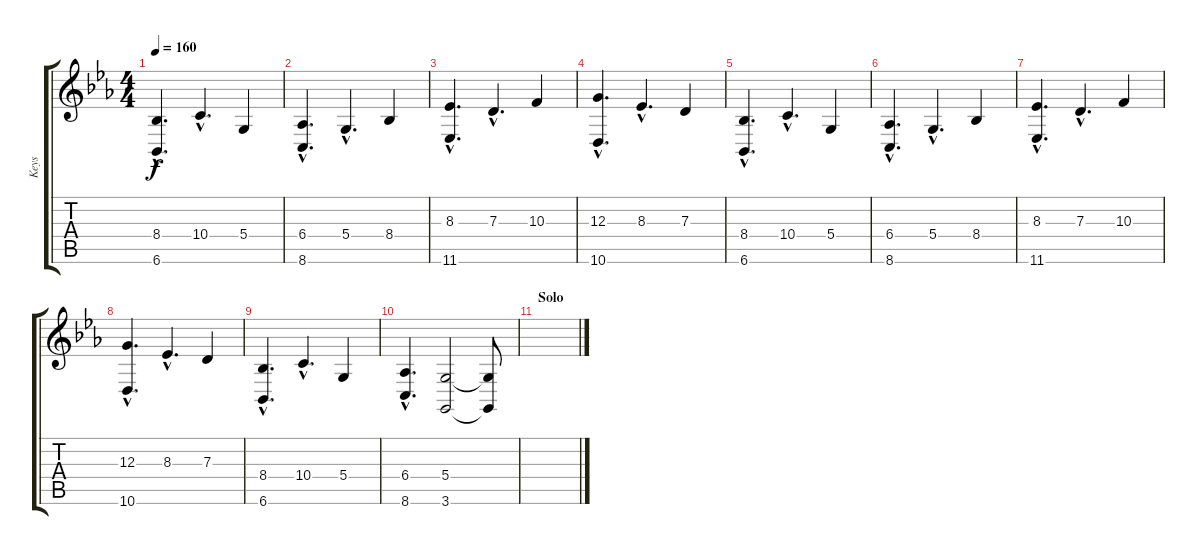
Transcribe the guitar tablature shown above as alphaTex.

\track ("Keys" "Keys") {instrument brightacousticpiano}
\staff {score tabs}
\tuning (E4 B3 G3 D3 A2 E2) {hide}
\ts (4 4)
\tempo 160
\clef g2
\ks eb
(8.4{hac} 6.6).4{d dy f} 10.4{hac}.4{d} 5.4.4 |
(6.4{hac} 8.6).4{d} 5.4{hac}.4{d} 8.4.4 |
(8.3{hac} 11.6).4{d volume 13 instrument stringensemble1} 7.3{hac}.4{d} 10.3.4 |
(12.3{hac} 10.6).4{d} 8.3{hac}.4{d} 7.3.4 |
(8.4{hac} 6.6).4{d} 10.4{hac}.4{d} 5.4.4 |
(6.4{hac} 8.6).4{d} 5.4{hac}.4{d} 8.4.4 |
(8.3{hac} 11.6).4{d volume 13 instrument stringensemble1} 7.3{hac}.4{d} 10.3.4 |
(12.3{hac} 10.6).4{d} 8.3{hac}.4{d} 7.3.4 |
(8.4{hac} 6.6).4{d} 10.4{hac}.4{d} 5.4.4 |
(6.4{hac} 8.6{hac}).4{d} (5.4 3.6).2 (5.4{t} 3.6{t}).8 |
\section ("" "Solo")
